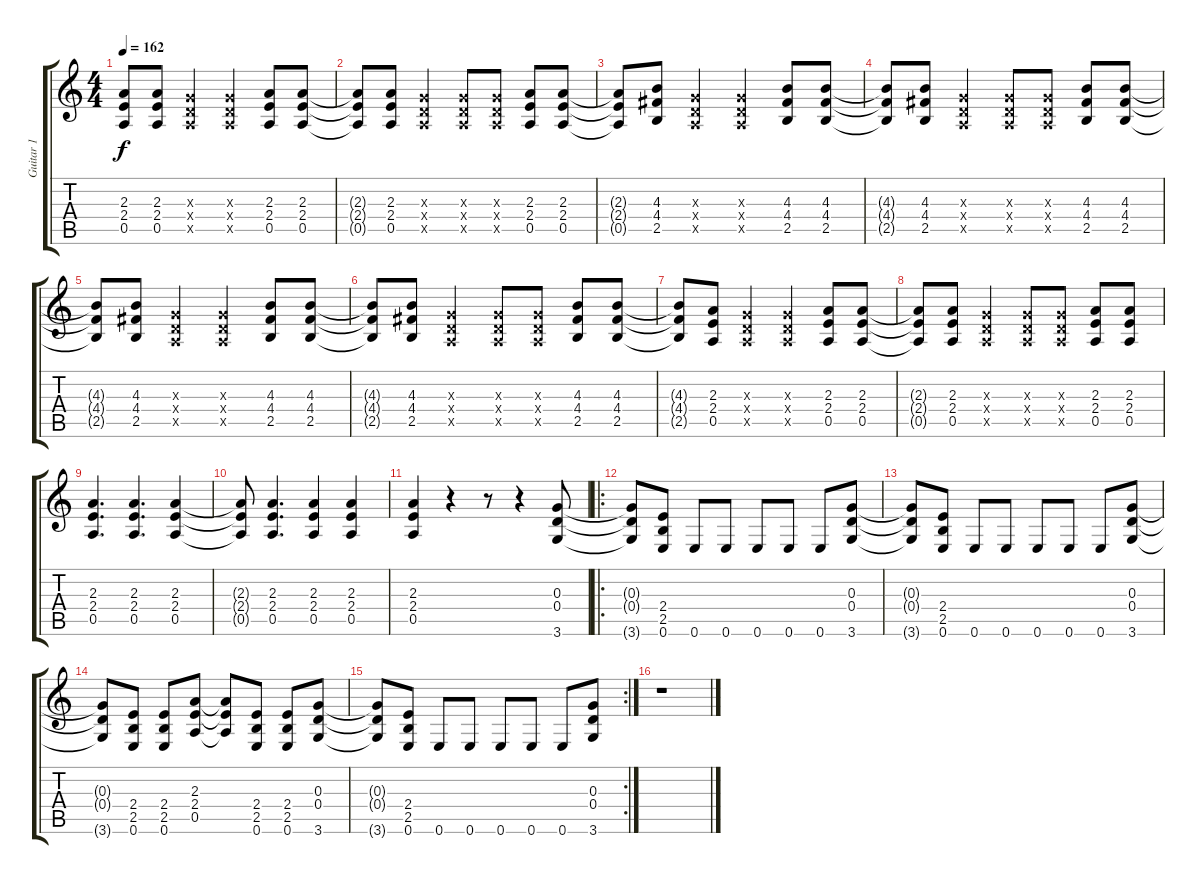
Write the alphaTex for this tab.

\track ("Guitar 1" "Guitar 1") {instrument overdrivenguitar}
\staff {score tabs}
\tuning (E4 B3 G3 D3 A2 E2) {hide}
\ts (4 4)
\tempo 162
\clef g2
\ks c
(2.3{t} 2.4{t} 0.5{t}).8{dy f} (2.3 2.4 0.5).8 (0.3{x} 0.4{x} 0.5{x}).4 (0.3{x} 0.4{x} 0.5{x}).4 (2.3 2.4 0.5).8 (2.3 2.4 0.5).8 |
(2.3{t} 2.4{t} 0.5{t}).8 (2.3 2.4 0.5).8 (0.3{x} 0.4{x} 0.5{x}).4 (0.3{x} 0.4{x} 0.5{x}).8 (0.3{x} 0.4{x} 0.5{x}).8 (2.3 2.4 0.5).8 (2.3 2.4 0.5).8 |
(2.3{t} 2.4{t} 0.5{t}).8 (4.3 4.4 2.5).8 (0.3{x} 0.4{x} 0.5{x}).4 (0.3{x} 0.4{x} 0.5{x}).4 (4.3 4.4 2.5).8 (4.3 4.4 2.5).8 |
(4.3{t} 4.4{t} 2.5{t}).8 (4.3 4.4 2.5).8 (0.3{x} 0.4{x} 0.5{x}).4 (0.3{x} 0.4{x} 0.5{x}).8 (0.3{x} 0.4{x} 0.5{x}).8 (4.3 4.4 2.5).8 (4.3 4.4 2.5).8 |
(4.3{t} 4.4{t} 2.5{t}).8 (4.3 4.4 2.5).8 (0.3{x} 0.4{x} 0.5{x}).4 (0.3{x} 0.4{x} 0.5{x}).4 (4.3 4.4 2.5).8 (4.3 4.4 2.5).8 |
(4.3{t} 4.4{t} 2.5{t}).8 (4.3 4.4 2.5).8 (0.3{x} 0.4{x} 0.5{x}).4 (0.3{x} 0.4{x} 0.5{x}).8 (0.3{x} 0.4{x} 0.5{x}).8 (4.3 4.4 2.5).8 (4.3 4.4 2.5).8 |
(4.3{t} 4.4{t} 2.5{t}).8 (2.3 2.4 0.5).8 (0.3{x} 0.4{x} 0.5{x}).4 (0.3{x} 0.4{x} 0.5{x}).4 (2.3 2.4 0.5).8 (2.3 2.4 0.5).8 |
(2.3{t} 2.4{t} 0.5{t}).8 (2.3 2.4 0.5).8 (0.3{x} 0.4{x} 0.5{x}).4 (0.3{x} 0.4{x} 0.5{x}).8 (0.3{x} 0.4{x} 0.5{x}).8 (2.3 2.4 0.5).8 (2.3 2.4 0.5).8 |
(2.3 2.4 0.5).4{d} (2.3 2.4 0.5).4{d} (2.3 2.4 0.5).4 |
(2.3{t} 2.4{t} 0.5{t}).8 (2.3 2.4 0.5).4{d} (2.3 2.4 0.5).4 (2.3 2.4 0.5).4 |
(2.3 2.4 0.5).4 r.4 r.8 r.4 (0.3 0.4 3.6).8 |
\ro
(0.3{t} 0.4{t} 3.6{t}).8 (2.4 2.5 0.6).8 0.6.8 0.6.8 0.6.8 0.6.8 0.6.8 (0.3 0.4 3.6).8 |
(0.3{t} 0.4{t} 3.6{t}).8 (2.4 2.5 0.6).8 0.6.8 0.6.8 0.6.8 0.6.8 0.6.8 (0.3 0.4 3.6).8 |
(0.3{t} 0.4{t} 3.6{t}).8 (2.4 2.5 0.6).8 (2.4 2.5 0.6).8 (2.3 2.4 0.5).8 (2.3{t} 2.4{t} 0.5{t}).8 (2.4 2.5 0.6).8 (2.4 2.5 0.6).8 (0.3 0.4 3.6).8 |
\rc 2
(0.3{t} 0.4{t} 3.6{t}).8 (2.4 2.5 0.6).8 0.6.8 0.6.8 0.6.8 0.6.8 0.6.8 (0.3 0.4 3.6).8 |
r.1
